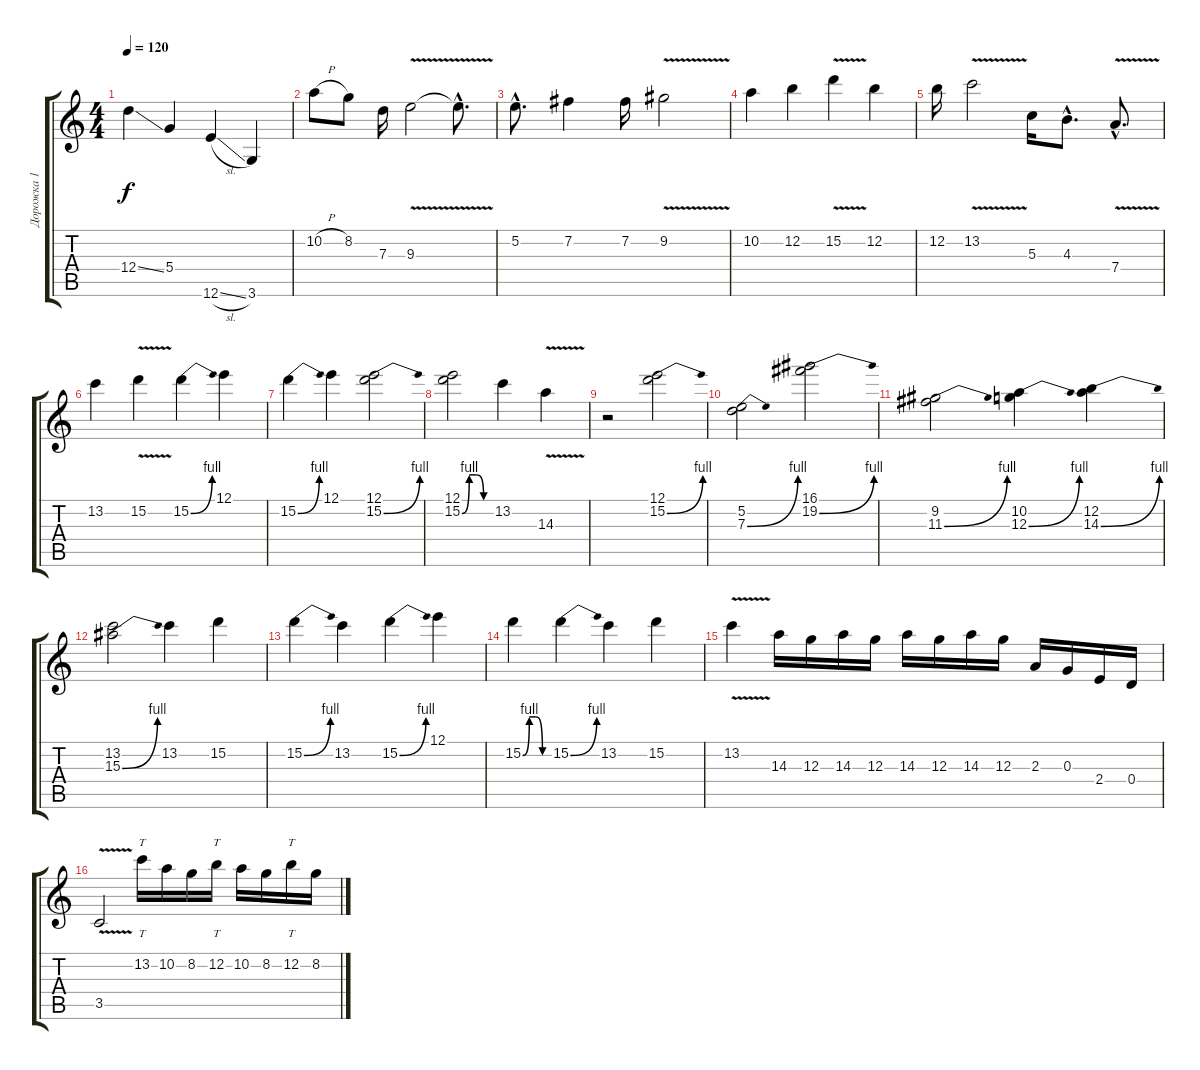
\track ("Дорожка 1" "Дорожка 1") {instrument distortionguitar}
\staff {score tabs}
\tuning (E4 B3 G3 D3 A2 E2) {hide}
\ts (4 4)
\tempo 120
\clef g2
\ks c
12.4{ss}.4{dy f} 5.4.4 12.6{sl}.4 3.6.4 |
10.2{h}.8 8.2.8 7.3.16 9.3{v}.2 9.3{hac t}.8{d} |
5.2{hac}.8{d} 7.2.4 7.2.16 9.2{v}.2 |
10.2.4 12.2.4 15.2{v}.4 12.2.4 |
12.2.16 13.2{v}.2 5.3.16 4.3{hac}.8{d} 7.4{v hac}.8{d} |
13.2.4 15.2{v}.4 15.2{be (bend 0 0 60 4)}.4 12.1.4 |
15.2{be (bend 0 0 60 4)}.4 12.1.4 (12.1 15.2{be (bend 0 0 60 4)}).2 |
(12.1 15.2{be (custom 0 0 15 4 30 4 45 0 60 0)}).2 13.2.4 14.3{v}.4 |
r.2 (12.1 15.2{be (bend 0 0 60 4)}).2 |
(5.2 7.3{be (bend 0 0 60 4)}).2 (16.1 19.2{be (bend 0 0 60 4)}).2 |
(9.2 11.3{be (bend 0 0 60 4)}).2 (10.2 12.3{be (bend 0 0 60 4)}).4 (12.2 14.3{be (bend 0 0 60 4)}).4 |
(13.2 15.3{be (bend 0 0 60 4)}).2 13.2.4 15.2.4 |
15.2{be (bend 0 0 60 4)}.4 13.2.4 15.2{be (bend 0 0 60 4)}.4 12.1.4 |
15.2{be (custom 0 0 15 4 30 4 45 0 60 0)}.4 15.2{be (bend 0 0 60 4)}.4 13.2.4 15.2.4 |
13.2{v}.4 14.3.16 12.3.16 14.3.16 12.3.16 14.3.16 12.3.16 14.3.16 12.3.16 2.3.16 0.3.16 2.4.16 0.4.16 |
3.5{v}.2 13.2.16{tt} 10.2.16 8.2.16 12.2.16{tt} 10.2.16 8.2.16 12.2.16{tt} 8.2.16
